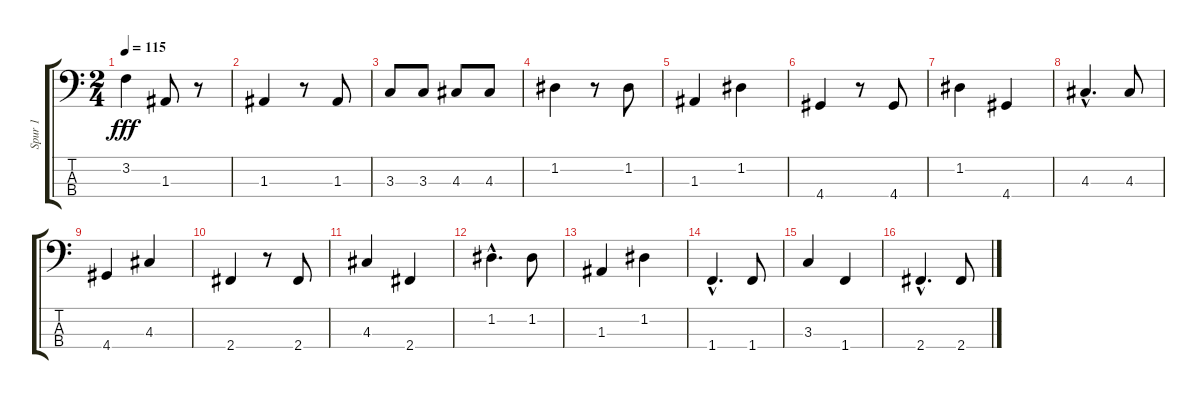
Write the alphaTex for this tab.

\track ("Spur 1" "Spur 1") {instrument electricbasspick}
\staff {score tabs}
\tuning (G2 D2 A1 E1) {hide}
\ts (2 4)
\tempo 115
\clef f4
\ks c
3.2.4{dy fff} 1.3.8 r.8 |
1.3.4 r.8 1.3.8 |
3.3.8 3.3.8 4.3.8 4.3.8 |
1.2.4 r.8 1.2.8 |
1.3.4 1.2.4 |
4.4.4 r.8 4.4.8 |
1.2.4 4.4.4 |
4.3{hac}.4{d} 4.3.8 |
4.4.4 4.3.4 |
2.4.4 r.8 2.4.8 |
4.3.4 2.4.4 |
1.2{hac}.4{d} 1.2.8 |
1.3.4 1.2.4 |
1.4{hac}.4{d} 1.4.8 |
3.3.4 1.4.4 |
2.4{hac}.4{d} 2.4.8
